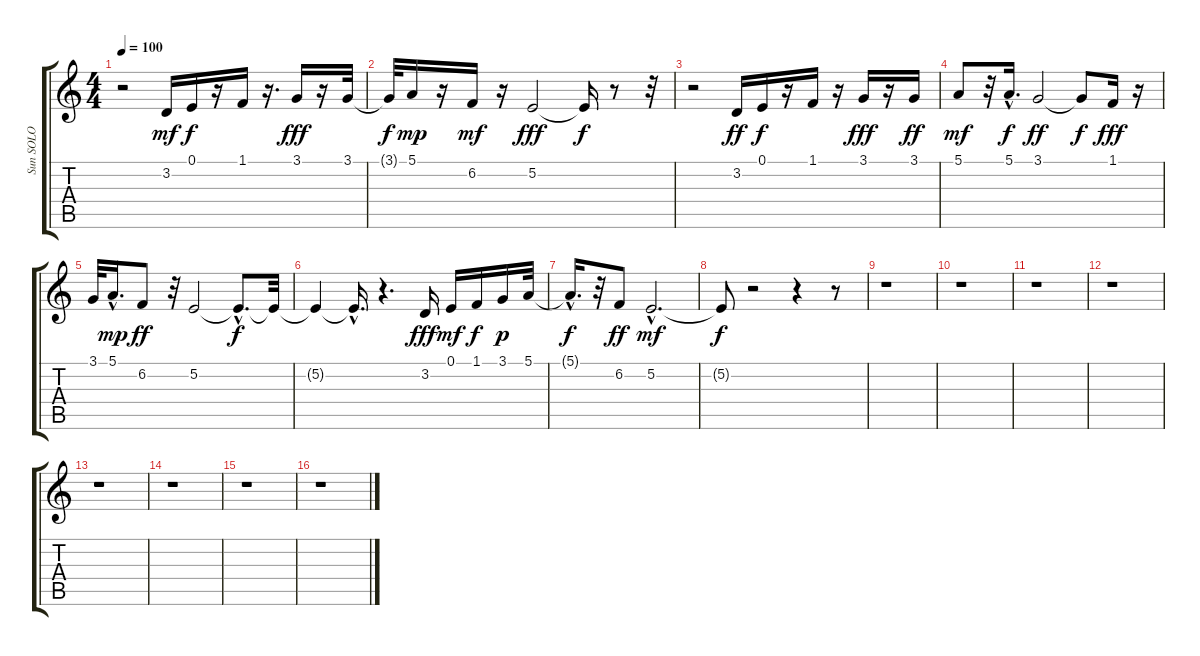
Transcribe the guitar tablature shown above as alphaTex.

\track ("Sun SOLO" "Sun SOLO") {instrument electricpiano1}
\staff {score tabs}
\tuning (E4 B3 G3 D3 A2 E2) {hide}
\ts (4 4)
\tempo 100
\clef g2
\ks c
r.2{dy f} 3.2.16{dy mf} 0.1.16{dy f} r.16 1.1.16 r.16{d} 3.1.16{dy fff} r.16 3.1.32 |
3.1{t}.32{dy f} 5.1.16{dy mp} r.16 6.2.16{dy mf} r.16 5.2.2{dy fff} 5.2{t}.16{dy f} r.8 r.32 |
r.2 3.2.16{dy ff} 0.1.16{dy f} r.16 1.1.16 r.16 3.1.16{dy fff} r.16 3.1.16{dy ff} |
5.1.8{dy mf} r.32 5.1{hac}.16{d dy f} 3.1.2{dy ff} 3.1{t}.8{dy f} 1.1.16{dy fff} r.16 |
3.1.32 5.1{hac}.16{d dy mp} 6.2.8{dy ff} r.32 5.2.2 5.2{hac t}.8{d dy f} 5.2{t}.32 |
5.2{t}.4 5.2{hac t}.16{d} r.4{d} 3.2.16{dy fff} 0.1.16{dy mf} 1.1.16{dy f} 3.1.16{dy p} 5.1.32 |
5.1{hac t}.16{d dy f} r.32 6.2.8{dy ff} 5.2{hac}.2{d dy mf} |
5.2{t}.8{dy f} r.2 r.4 r.8 |
r.1 |
r.1 |
r.1 |
r.1 |
r.1 |
r.1 |
r.1 |
r.1
